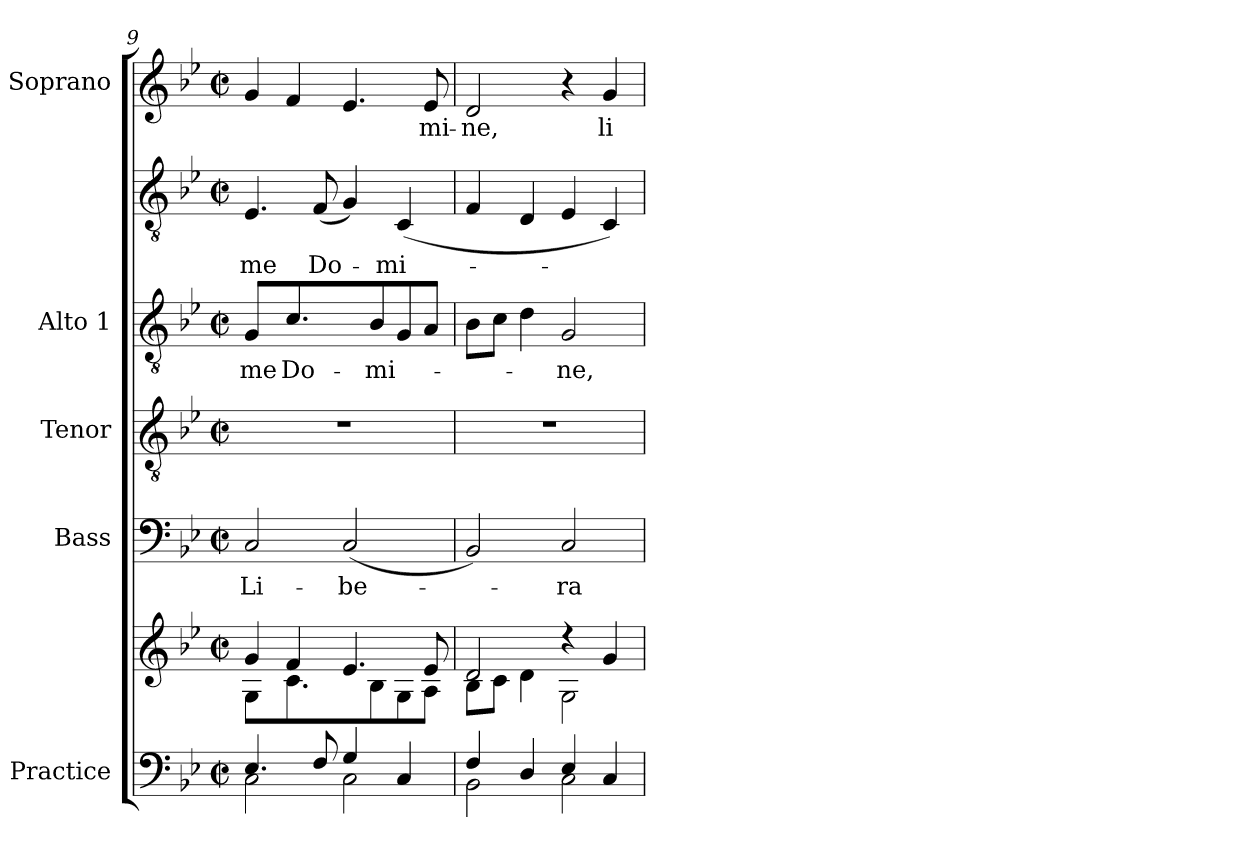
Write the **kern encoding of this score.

**kern	**kern	**kern	**text	**kern	**kern	**text	**kern	**text	**kern	**text
*part5	*part5	*part4	*part4	*part3	*part2	*part2	*part2	*part2	*part1	*part1
*staff7	*staff6	*staff5	*staff5	*staff4	*staff3	*staff3	*staff2	*staff2	*staff1	*staff1
*I"Practice	*	*I"Bass	*	*I"Tenor	*I"Alto 1	*	*	*	*I"Soprano	*
*	*	*I'B	*	*I'T	*I'A	*	*	*	*I'S	*
!!LO:LB:g=z
*clefF4	*clefG2	*clefF4	*	*clefGv2	*clefGv2	*	*clefGv2	*	*clefG2	*
*k[b-e-]	*k[b-e-]	*k[b-e-]	*	*k[b-e-]	*k[b-e-]	*	*k[b-e-]	*	*k[b-e-]	*
*B-:	*B-:	*B-:	*	*B-:	*B-:	*	*B-:	*	*B-:	*
*M2/2	*M2/2	*M2/2	*	*M2/2	*M2/2	*	*M2/2	*	*M2/2	*
*met(c|)	*met(c|)	*met(c|)	*	*met(c|)	*met(c|)	*	*met(c|)	*	*met(c|)	*
=9	=9	=9	=9	=9	=9	=9	=9	=9	=9	=9
*^	*^	*	*	*	*	*	*	*	*	*
*	*^	*	*	*	*	*	*	*	*	*	*	*
!	!	!	!	!	!	!LO:LY:b	!	!	!LO:LY:b	!	!LO:LY:b	!	!
4.E-/	1ryy	2C\	4g/	4G/	2C	Li-	1r	4G	me	4.E-	me	4g	.
!	!	!	!	!	!	!	!	!	!LO:LY:b	!	!	!	!
.	.	.	4f/	4.c\	.	.	.	4.c	Do-	.	.	4f/	.
!	!	!	!	!	!	!	!	!	!	!	!LO:LY:b	!	!
8F/L	.	.	.	.	.	.	.	.	.	(<8FL	Do-	.	.
!	!	!	!	!	!	!LO:LY:b	!	!	!	!	!	!	!
4G/	.	2C\	4.e-/	.	(<2C	-be-	.	.	.	4G)	.	4.e-	.
!	!	!	!	!	!	!	!	!	!LO:LY:b	!	!	!	!
.	.	.	.	8B-\	.	.	.	8B-	-mi-	.	.	.	.
!	!	!	!	!	!	!	!	!	!	!	!LO:LY:b	!	!
4C/	.	.	.	8G\	.	.	.	8G	.	(<4C	mi-	.	.
!	!	!	!	!	!	!	!	!	!	!	!	!	!LO:LY:b
.	.	.	8e-/	8A\J	.	.	.	8AJ	.	.	.	8e-	mi-
=10	=10	=10	=10	=10	=10	=10	=10	=10	=10	=10	=10	=10	=10
!	!	!	!	!	!	!	!	!	!	!	!	!	!LO:LY:b
4F/	1ryy	2BB-\	2d/	8B-\L	2BB-)	.	1r	8B-L	.	4F	.	2d	-ne,
.	.	.	.	8c\J	.	.	.	8cJ	.	.	.	.	.
4D/	.	.	.	4d\	.	.	.	4d	.	4D	.	.	.
!	!	!	!	!	!	!LO:LY:b	!	!	!LO:LY:b	!	!	!	!
4E-/	.	2C\	4r	2G\	2C	ra	.	2G	ne,	4E-	.	4r	.
!	!	!	!	!	!	!	!	!	!	!	!	!	!LO:LY:b
4C/	.	.	4g/	.	.	.	.	.	.	4C)	.	4g	li-
*v	*v	*v	*	*	*	*	*	*	*	*	*	*	*
*	*v	*v	*	*	*	*	*	*	*	*	*
=	=	=	=	=	=	=	=	=	=	=
*-	*-	*-	*-	*-	*-	*-	*-	*-	*-	*-
